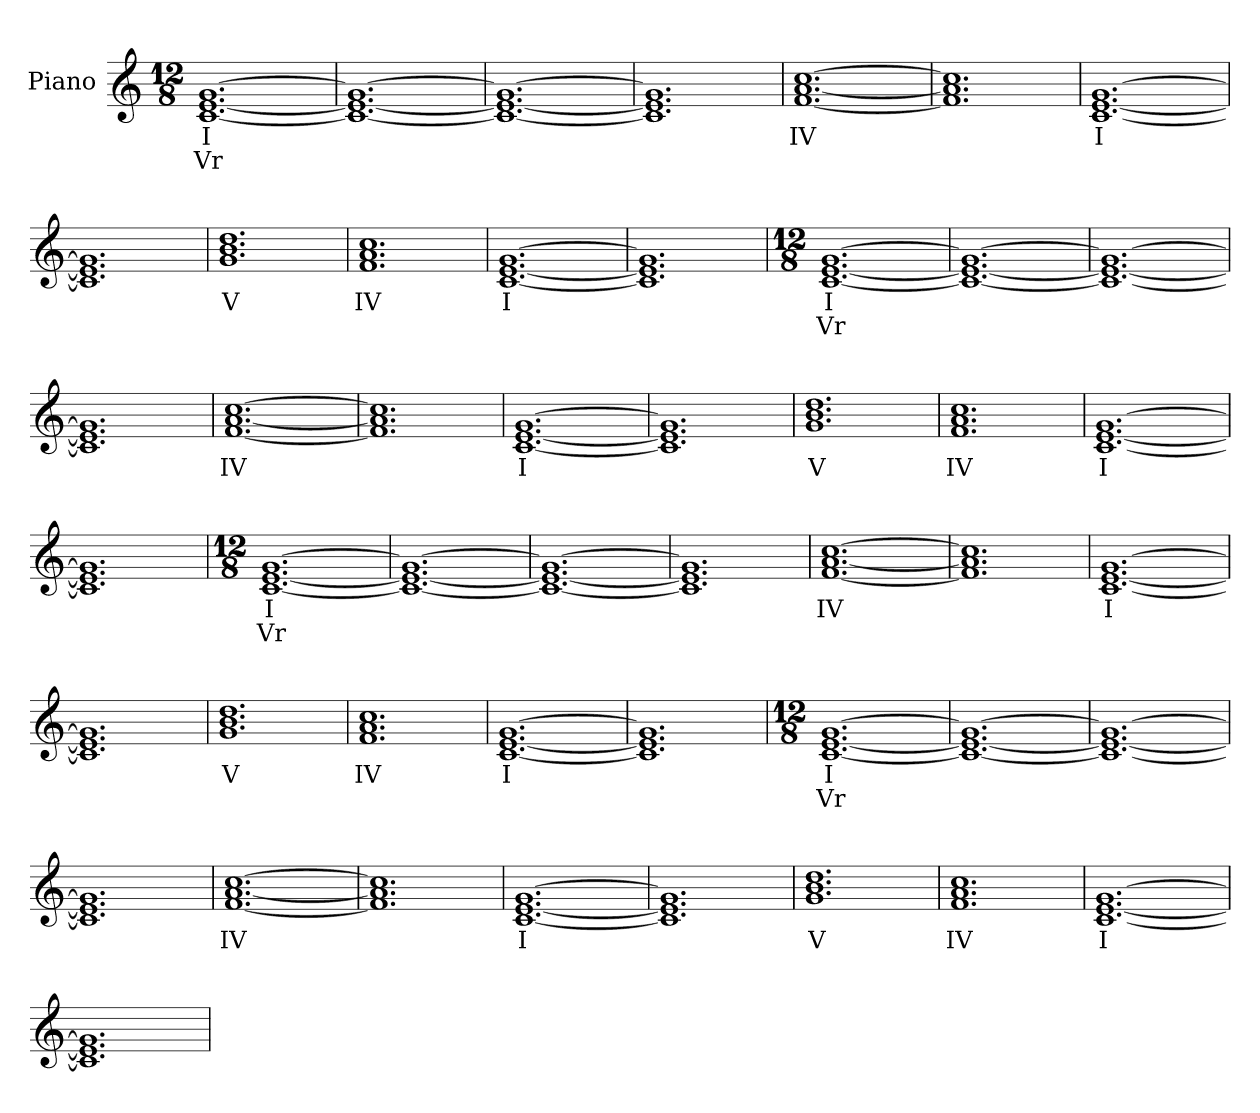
**kern	**text	**text
*part1	*part1	*part1
*staff1	*staff1	*staff1
*I"Piano	*	*
*I'Pno	*	*
*k[]	*	*
*C:	*	*
*M12/8	*	*
=	=	=
[1.c [1.e [1.g	I	Vr
=	=	=
*k[]	*	*
*C:	*	*
1.c_ 1.e_ 1.g_	.	.
=	=	=
*k[]	*	*
*C:	*	*
1.c_ 1.e_ 1.g_	.	.
=	=	=
*k[]	*	*
*C:	*	*
1.c] 1.e] 1.g]	.	.
=	=	=
*k[]	*	*
*C:	*	*
[1.f [1.a [1.cc	IV	.
=	=	=
*k[]	*	*
*C:	*	*
1.f] 1.a] 1.cc]	.	.
=	=	=
*k[]	*	*
*C:	*	*
[1.c [1.e [1.g	I	.
=	=	=
*k[]	*	*
*C:	*	*
1.c] 1.e] 1.g]	.	.
=	=	=
*k[]	*	*
*C:	*	*
1.g 1.b 1.dd	V	.
=	=	=
*k[]	*	*
*C:	*	*
1.f 1.a 1.cc	IV	.
=	=	=
*k[]	*	*
*C:	*	*
[1.c [1.e [1.g	I	.
=	=	=
*k[]	*	*
*C:	*	*
1.c] 1.e] 1.g]	.	.
=	=	=
*k[]	*	*
*C:	*	*
*M12/8	*	*
[1.c [1.e [1.g	I	Vr
=	=	=
*k[]	*	*
*C:	*	*
1.c_ 1.e_ 1.g_	.	.
=	=	=
*k[]	*	*
*C:	*	*
1.c_ 1.e_ 1.g_	.	.
=	=	=
*k[]	*	*
*C:	*	*
1.c] 1.e] 1.g]	.	.
=	=	=
*k[]	*	*
*C:	*	*
[1.f [1.a [1.cc	IV	.
=	=	=
*k[]	*	*
*C:	*	*
1.f] 1.a] 1.cc]	.	.
=	=	=
*k[]	*	*
*C:	*	*
[1.c [1.e [1.g	I	.
=	=	=
*k[]	*	*
*C:	*	*
1.c] 1.e] 1.g]	.	.
=	=	=
*k[]	*	*
*C:	*	*
1.g 1.b 1.dd	V	.
=	=	=
*k[]	*	*
*C:	*	*
1.f 1.a 1.cc	IV	.
=	=	=
*k[]	*	*
*C:	*	*
[1.c [1.e [1.g	I	.
=	=	=
*k[]	*	*
*C:	*	*
1.c] 1.e] 1.g]	.	.
=	=	=
*k[]	*	*
*C:	*	*
*M12/8	*	*
[1.c [1.e [1.g	I	Vr
=	=	=
*k[]	*	*
*C:	*	*
1.c_ 1.e_ 1.g_	.	.
=	=	=
*k[]	*	*
*C:	*	*
1.c_ 1.e_ 1.g_	.	.
=	=	=
*k[]	*	*
*C:	*	*
1.c] 1.e] 1.g]	.	.
=	=	=
*k[]	*	*
*C:	*	*
[1.f [1.a [1.cc	IV	.
=	=	=
*k[]	*	*
*C:	*	*
1.f] 1.a] 1.cc]	.	.
=	=	=
*k[]	*	*
*C:	*	*
[1.c [1.e [1.g	I	.
=	=	=
*k[]	*	*
*C:	*	*
1.c] 1.e] 1.g]	.	.
=	=	=
*k[]	*	*
*C:	*	*
1.g 1.b 1.dd	V	.
=	=	=
*k[]	*	*
*C:	*	*
1.f 1.a 1.cc	IV	.
=	=	=
*k[]	*	*
*C:	*	*
[1.c [1.e [1.g	I	.
=	=	=
*k[]	*	*
*C:	*	*
1.c] 1.e] 1.g]	.	.
=	=	=
*k[]	*	*
*C:	*	*
*M12/8	*	*
[1.c [1.e [1.g	I	Vr
=	=	=
*k[]	*	*
*C:	*	*
1.c_ 1.e_ 1.g_	.	.
=	=	=
*k[]	*	*
*C:	*	*
1.c_ 1.e_ 1.g_	.	.
=	=	=
*k[]	*	*
*C:	*	*
1.c] 1.e] 1.g]	.	.
=	=	=
*k[]	*	*
*C:	*	*
[1.f [1.a [1.cc	IV	.
=	=	=
*k[]	*	*
*C:	*	*
1.f] 1.a] 1.cc]	.	.
=	=	=
*k[]	*	*
*C:	*	*
[1.c [1.e [1.g	I	.
=	=	=
*k[]	*	*
*C:	*	*
1.c] 1.e] 1.g]	.	.
=	=	=
*k[]	*	*
*C:	*	*
1.g 1.b 1.dd	V	.
=	=	=
*k[]	*	*
*C:	*	*
1.f 1.a 1.cc	IV	.
=	=	=
*k[]	*	*
*C:	*	*
[1.c [1.e [1.g	I	.
=	=	=
*k[]	*	*
*C:	*	*
1.c] 1.e] 1.g]	.	.
=	=	=
*-	*-	*-
